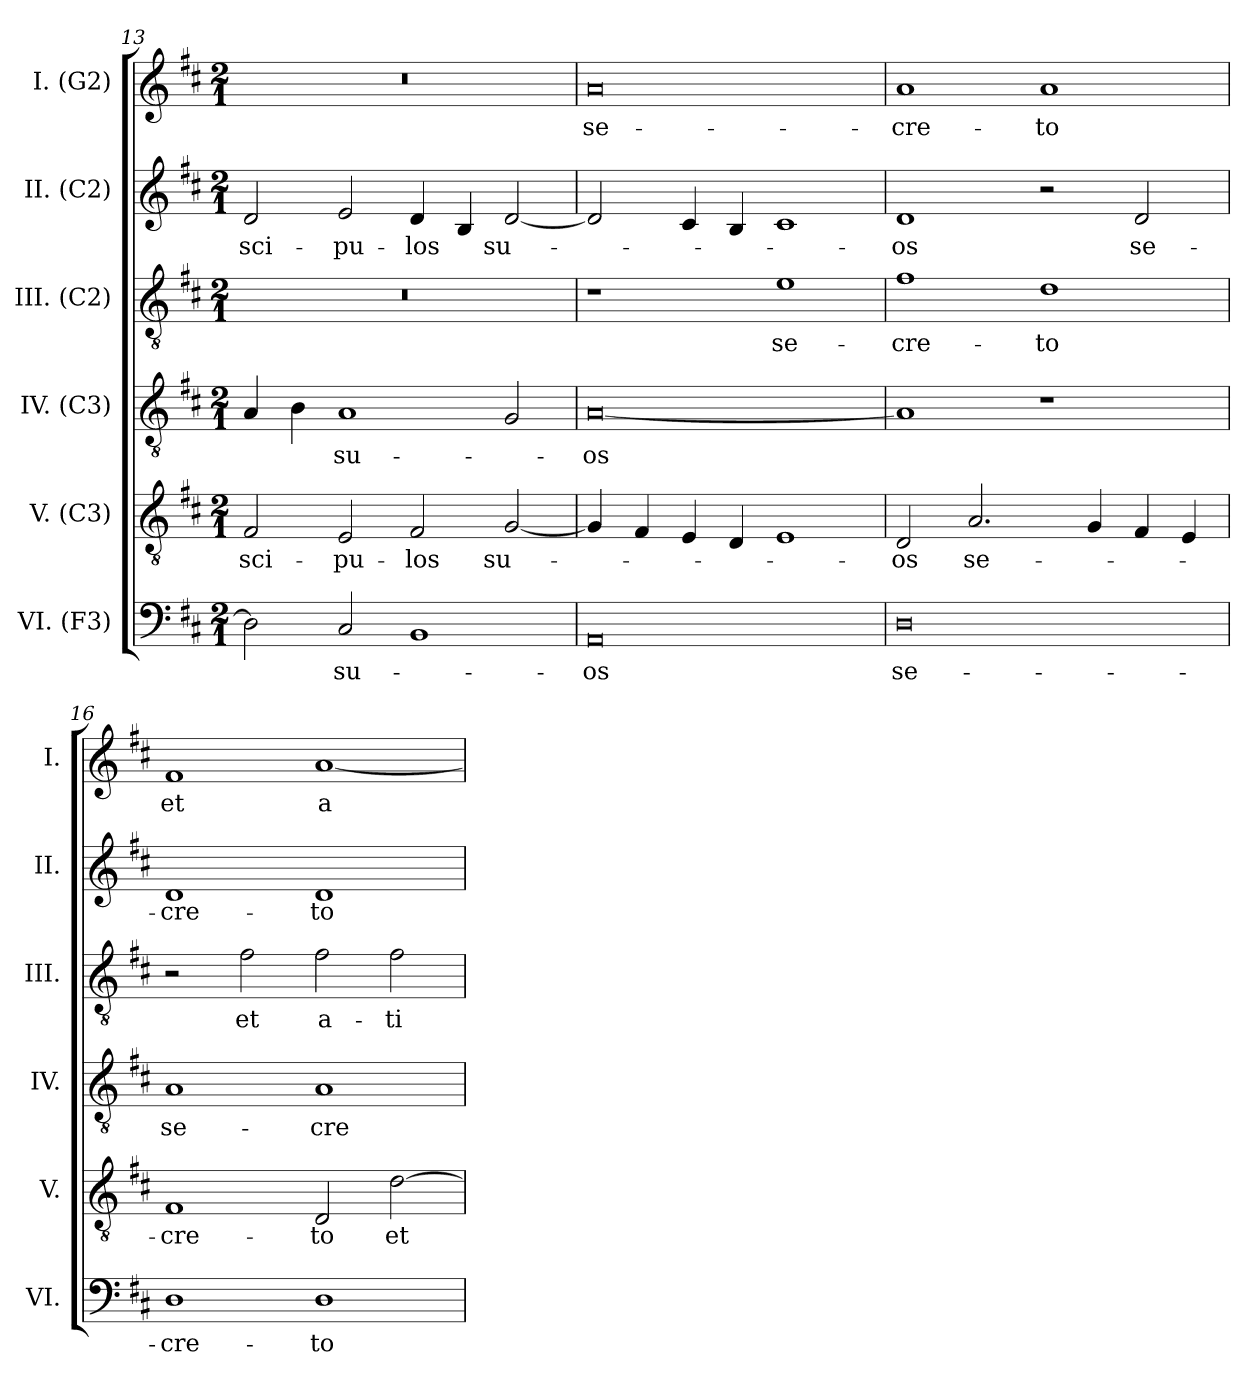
**kern	**text	**kern	**text	**kern	**text	**kern	**text	**kern	**text	**kern	**text
*part6	*part6	*part5	*part5	*part4	*part4	*part3	*part3	*part2	*part2	*part1	*part1
*staff6	*staff6	*staff5	*staff5	*staff4	*staff4	*staff3	*staff3	*staff2	*staff2	*staff1	*staff1
*I"VI. (F3)	*	*I"V. (C3)	*	*I"IV. (C3)	*	*I"III. (C2)	*	*I"II. (C2)	*	*I"I. (G2)	*
*I'VI.	*	*I'V.	*	*I'IV.	*	*I'III.	*	*I'II.	*	*I'I.	*
*clefF4	*	*clefGv2	*	*clefGv2	*	*clefGv2	*	*clefG2	*	*clefG2	*
*	*	*	*	*	*	*ITrd7c12	*	*	*	*	*
*k[f#c#]	*	*k[f#c#]	*	*k[f#c#]	*	*k[f#c#]	*	*k[f#c#]	*	*k[f#c#]	*
*D:	*	*D:	*	*D:	*	*D:	*	*D:	*	*D:	*
*M2/1	*	*M2/1	*	*M2/1	*	*M2/1	*	*M2/1	*	*M2/1	*
=13	=13	=13	=13	=13	=13	=13	=13	=13	=13	=13	=13
!	!	!	!LO:LY:b:color=#000000	!	!	!LO:N:vis=1	!	!	!	!	!
!	!	!	!	!	!	!	!	!	!LO:LY:b:color=#000000	!LO:N:vis=1	!
2Di\]	.	2F#i/	-sci-	4Ai/	.	0r	.	2di/	-sci-	0r	.
.	.	.	.	4Bi\	.	.	.	.	.	.	.
!	!LO:LY:b:color=#000000	!	!	!	!	!	!	!	!	!	!
!	!	!	!LO:LY:b:color=#000000	!	!	!	!	!	!	!	!
!	!	!	!	!	!LO:LY:b:color=#000000	!	!	!	!	!	!
!	!	!	!	!	!	!	!	!	!LO:LY:b:color=#000000	!	!
2C#i/	su-	2Ei/	-pu-	1Ai	su-	.	.	2ei/	-pu-	.	.
!	!	!	!LO:LY:b:color=#000000	!	!	!	!	!	!	!	!
!	!	!	!	!	!	!	!	!	!LO:LY:b:color=#000000	!	!
1BBi	.	2F#i/	-los	.	.	.	.	4di/	-los	.	.
.	.	.	.	.	.	.	.	4Bi/	.	.	.
!	!	!	!LO:LY:b:color=#000000	!	!	!	!	!	!	!	!
!	!	!	!	!	!	!	!	!	!LO:LY:b:color=#000000	!	!
.	.	[2Gi/	su-	2Gi/	.	.	.	[2di/	su-	.	.
=14	=14	=14	=14	=14	=14	=14	=14	=14	=14	=14	=14
!	!LO:LY:b:color=#000000	!	!	!	!	!	!	!	!	!	!
!	!	!	!	!	!LO:LY:b:color=#000000	!	!	!	!	!	!
!	!	!	!	!	!	!	!	!	!	!	!LO:LY:b:color=#000000
0AAi	-os	4Gi/]	.	[0Ai	-os	1r	.	2di/]	.	0ai	se-
.	.	4F#i/	.	.	.	.	.	.	.	.	.
.	.	4Ei/	.	.	.	.	.	4c#i/	.	.	.
.	.	4Di/	.	.	.	.	.	4Bi/	.	.	.
!	!	!	!	!	!	!	!LO:LY:b:color=#000000	!	!	!	!
.	.	1Ei	.	.	.	1Ei	se-	1c#i	.	.	.
=15	=15	=15	=15	=15	=15	=15	=15	=15	=15	=15	=15
!	!LO:LY:b:color=#000000	!	!	!	!	!	!	!	!	!	!
!	!	!	!LO:LY:b:color=#000000	!	!	!	!	!	!	!	!
!	!	!	!	!	!	!	!LO:LY:b:color=#000000	!	!	!	!
!	!	!	!	!	!	!	!	!	!LO:LY:b:color=#000000	!	!
!	!	!	!	!	!	!	!	!	!	!	!LO:LY:b:color=#000000
0Di	se-	2Di/	-os	1Ai]	.	1F#i	-cre-	1di	-os	1ai	-cre-
!	!	!	!LO:LY:b:color=#000000	!	!	!	!	!	!	!	!
.	.	2.Ai/	se-	.	.	.	.	.	.	.	.
!	!	!	!	!	!	!	!LO:LY:b:color=#000000	!	!	!	!
!	!	!	!	!	!	!	!	!	!	!	!LO:LY:b:color=#000000
.	.	.	.	1r	.	1Di	-to	2r	.	1ai	-to
.	.	4Gi/	.	.	.	.	.	.	.	.	.
!	!	!	!	!	!	!	!	!	!LO:LY:b:color=#000000	!	!
.	.	4F#i/	.	.	.	.	.	2di/	se-	.	.
.	.	4Ei/	.	.	.	.	.	.	.	.	.
!!LO:LB:g=z
=16	=16	=16	=16	=16	=16	=16	=16	=16	=16	=16	=16
!	!LO:LY:b:color=#000000	!	!	!	!	!	!	!	!	!	!
!	!	!	!LO:LY:b:color=#000000	!	!	!	!	!	!	!	!
!	!	!	!	!	!LO:LY:b:color=#000000	!	!	!	!	!	!
!	!	!	!	!	!	!	!	!	!LO:LY:b:color=#000000	!	!
!	!	!	!	!	!	!	!	!	!	!	!LO:LY:b:color=#000000
1Di	-cre-	1F#i	-cre-	1Ai	se-	2r	.	1di	-cre-	1f#i	et
!	!	!	!	!	!	!	!LO:LY:b:color=#000000	!	!	!	!
.	.	.	.	.	.	2F#i\	et	.	.	.	.
!	!LO:LY:b:color=#000000	!	!	!	!	!	!	!	!	!	!
!	!	!	!LO:LY:b:color=#000000	!	!	!	!	!	!	!	!
!	!	!	!	!	!LO:LY:b:color=#000000	!	!	!	!	!	!
!	!	!	!	!	!	!	!LO:LY:b:color=#000000	!	!	!	!
!	!	!	!	!	!	!	!	!	!LO:LY:b:color=#000000	!	!
!	!	!	!	!	!	!	!	!	!	!	!LO:LY:b:color=#000000
1Di	-to	2Di/	-to	1Ai	-cre-	2F#i\	a-	1di	-to	[1ai	a-
!	!	!	!LO:LY:b:color=#000000	!	!	!	!	!	!	!	!
!	!	!	!	!	!	!	!LO:LY:b:color=#000000	!	!	!	!
.	.	[2di\	et	.	.	2F#i\	-ti	.	.	.	.
=	=	=	=	=	=	=	=	=	=	=	=
*-	*-	*-	*-	*-	*-	*-	*-	*-	*-	*-	*-
